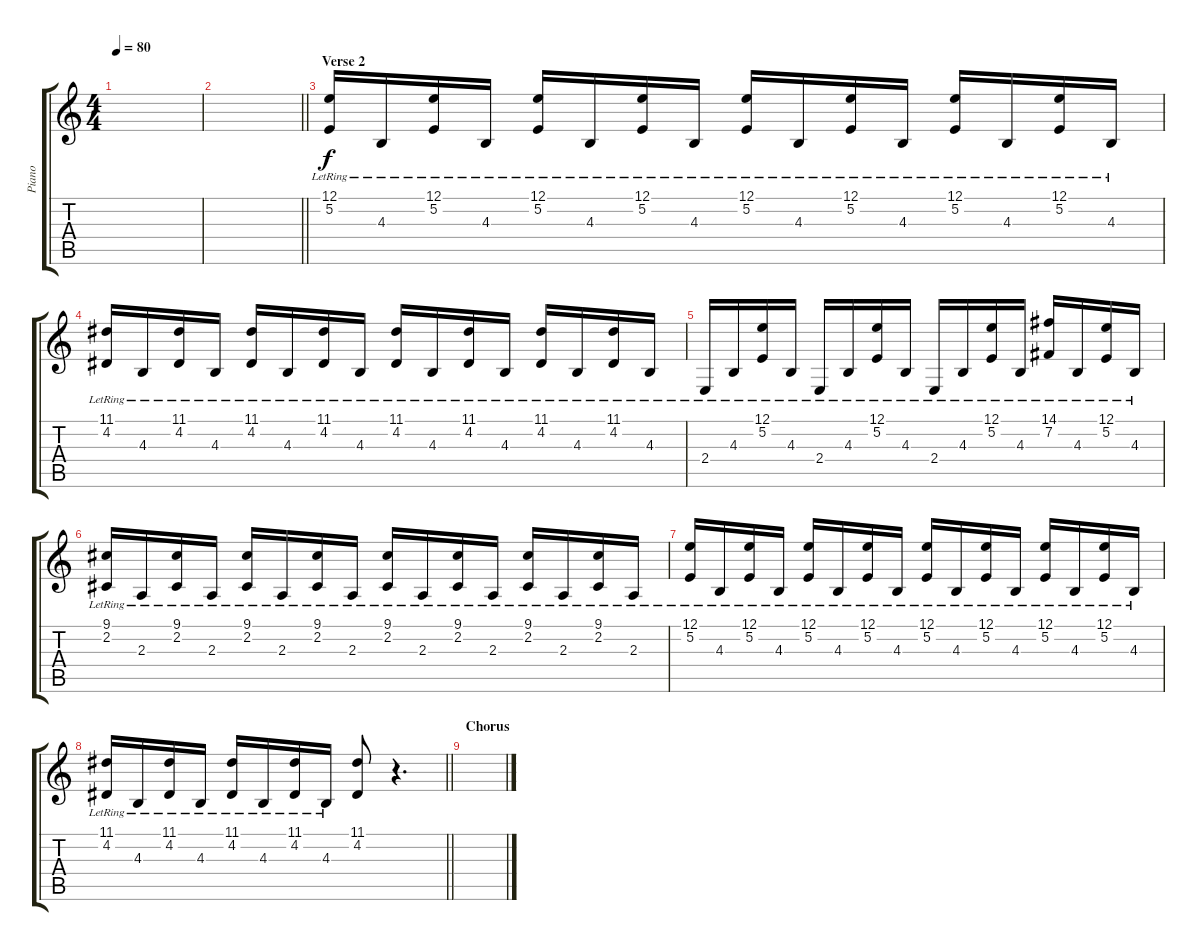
\track ("Piano" "Piano") {instrument pad1newage}
\staff {score tabs}
\tuning (E4 B3 G3 D3 A2 E2) {hide}
\ts (4 4)
\tempo 80
\clef g2
\ks c
|
\barLineRight lightlight
|
\section ("" "Verse 2")
(12.1 5.2{lr}).16 4.3{lr}.16 (12.1 5.2{lr}).16 4.3{lr}.16 (12.1 5.2{lr}).16 4.3{lr}.16 (12.1 5.2{lr}).16 4.3{lr}.16 (12.1 5.2{lr}).16 4.3{lr}.16 (12.1 5.2{lr}).16 4.3{lr}.16 (12.1 5.2{lr}).16 4.3{lr}.16 (12.1 5.2{lr}).16 4.3{lr}.16 |
(11.1 4.2{lr}).16 4.3{lr}.16 (11.1 4.2{lr}).16 4.3{lr}.16 (11.1 4.2{lr}).16 4.3{lr}.16 (11.1 4.2{lr}).16 4.3{lr}.16 (11.1 4.2{lr}).16 4.3{lr}.16 (11.1 4.2{lr}).16 4.3{lr}.16 (11.1 4.2{lr}).16 4.3{lr}.16 (11.1 4.2{lr}).16 4.3{lr}.16 |
2.4{lr}.16 4.3{lr}.16 (12.1 5.2{lr}).16 4.3{lr}.16 2.4{lr}.16 4.3{lr}.16 (12.1 5.2{lr}).16 4.3{lr}.16 2.4{lr}.16 4.3{lr}.16 (12.1 5.2{lr}).16 4.3{lr}.16 (14.1 7.2{lr}).16 4.3{lr}.16 (12.1 5.2{lr}).16 4.3{lr}.16 |
(9.1{lr} 2.2{lr}).16 2.3{lr}.16 (9.1{lr} 2.2{lr}).16 2.3{lr}.16 (9.1{lr} 2.2{lr}).16 2.3{lr}.16 (9.1{lr} 2.2{lr}).16 2.3{lr}.16 (9.1{lr} 2.2{lr}).16 2.3{lr}.16 (9.1{lr} 2.2{lr}).16 2.3{lr}.16 (9.1{lr} 2.2{lr}).16 2.3{lr}.16 (9.1{lr} 2.2{lr}).16 2.3{lr}.16 |
(12.1 5.2{lr}).16 4.3{lr}.16 (12.1 5.2{lr}).16 4.3{lr}.16 (12.1 5.2{lr}).16 4.3{lr}.16 (12.1 5.2{lr}).16 4.3{lr}.16 (12.1 5.2{lr}).16 4.3{lr}.16 (12.1 5.2{lr}).16 4.3{lr}.16 (12.1 5.2{lr}).16 4.3{lr}.16 (12.1 5.2{lr}).16 4.3{lr}.16 |
\barLineRight lightlight
(11.1 4.2{lr}).16 4.3{lr}.16 (11.1 4.2{lr}).16 4.3{lr}.16 (11.1 4.2{lr}).16 4.3{lr}.16 (11.1 4.2{lr}).16 4.3{lr}.16 (11.1 4.2).8 r.4{d} |
\section ("" "Chorus")
